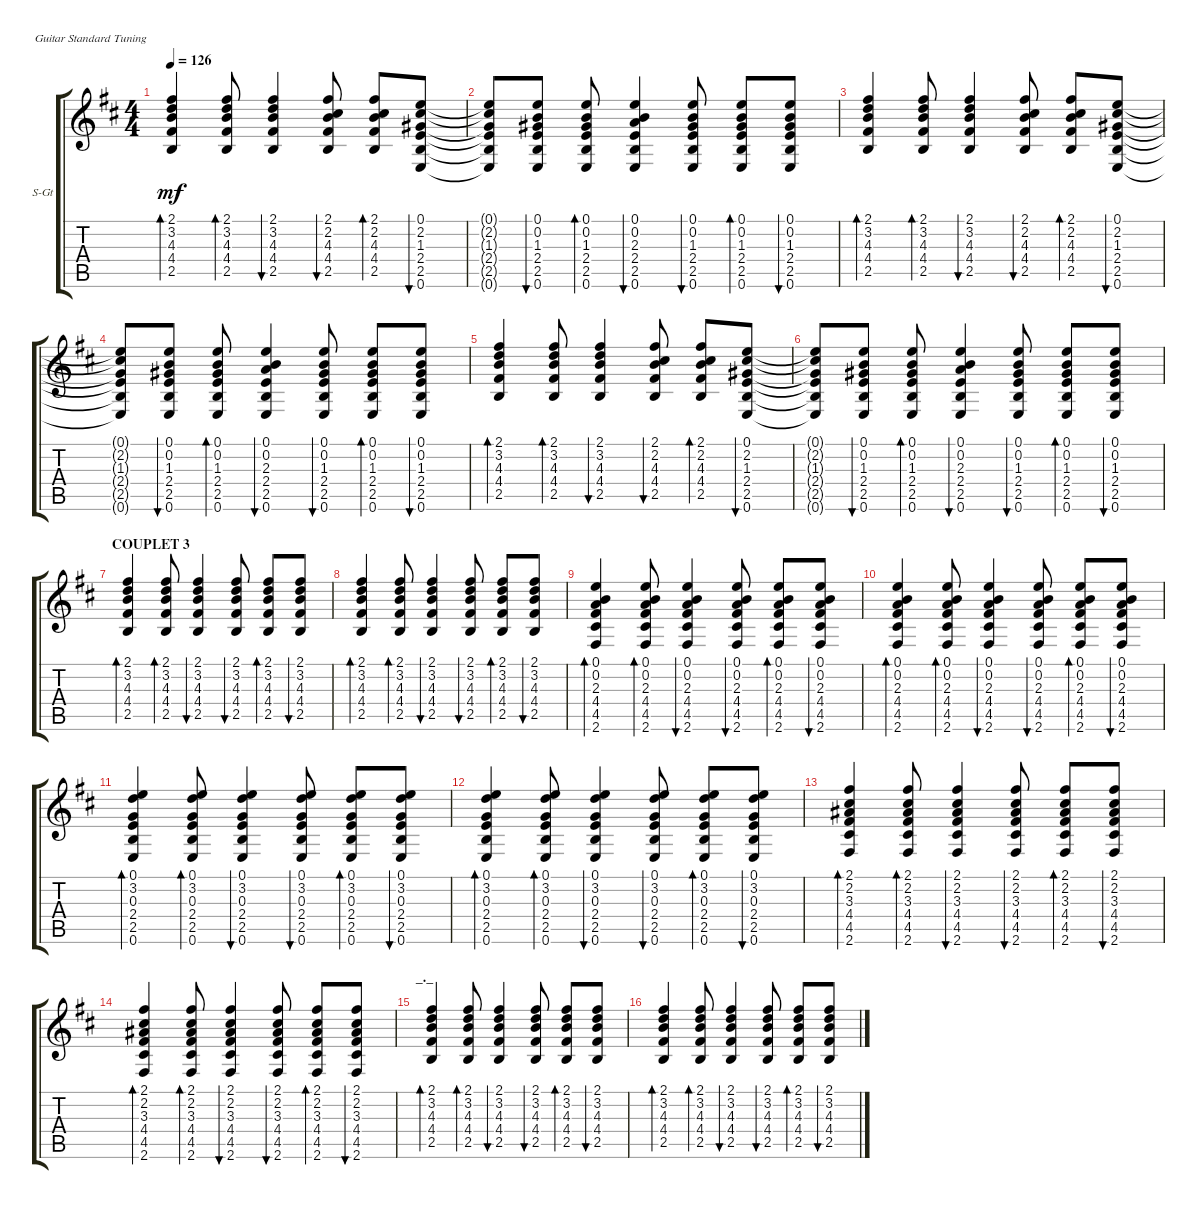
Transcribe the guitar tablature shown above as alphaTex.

\defaultSystemsLayout 4
\bracketExtendMode groupsimilarinstruments
\firstSystemTrackNameOrientation horizontal
\otherSystemsTrackNameOrientation horizontal
\track ("Steel Guitar" "S-Gt") {instrument acousticguitarsteel}
\staff {score tabs}
\tuning (E4 B3 G3 D3 A2 E2)
\ts (4 4)
\tempo 126
\clef g2
\ks bminor
(4.4 2.5 4.3 3.2 2.1).4{bd 30 dy mf} (4.4 2.5 4.3 3.2 2.1).8{bd 30} (4.4 2.5 4.3 3.2 2.1).4{bu 30} (4.4 2.5 4.3 2.2 2.1).8{bu 30} (4.4 2.5 4.3 2.2 2.1).8{bd 30} (2.4 2.5 1.3 2.2 0.1 0.6).8{bu 30} |
(2.4{t} 0.6{t} 2.5{t} 1.3{t} 2.2{t} 0.1{t}).8 (2.4 0.6 2.5 1.3 0.2 0.1).8{bu 30} (2.4 0.6 2.5 1.3 0.2 0.1).8{bd 30} (2.4 0.6 2.5 2.3 0.2 0.1).4{bu 30} (2.4 0.6 2.5 1.3 0.2 0.1).8{bu 30} (2.4 0.6 2.5 1.3 0.2 0.1).8{bd 30} (2.4 0.6 2.5 1.3 0.2 0.1).8{bu 30} |
(4.4 2.5 4.3 3.2 2.1).4{bd 30} (4.4 2.5 4.3 3.2 2.1).8{bd 30} (4.4 2.5 4.3 3.2 2.1).4{bu 30} (4.4 2.5 4.3 2.2 2.1).8{bu 30} (4.4 2.5 4.3 2.2 2.1).8{bd 30} (2.4 2.5 1.3 2.2 0.1 0.6).8{bu 30} |
(2.4{t} 0.6{t} 2.5{t} 1.3{t} 2.2{t} 0.1{t}).8 (2.4 0.6 2.5 1.3 0.2 0.1).8{bu 30} (2.4 0.6 2.5 1.3 0.2 0.1).8{bd 30} (2.4 0.6 2.5 2.3 0.2 0.1).4{bu 30} (2.4 0.6 2.5 1.3 0.2 0.1).8{bu 30} (2.4 0.6 2.5 1.3 0.2 0.1).8{bd 30} (2.4 0.6 2.5 1.3 0.2 0.1).8{bu 30} |
(4.4 2.5 4.3 3.2 2.1).4{bd 30} (4.4 2.5 4.3 3.2 2.1).8{bd 30} (4.4 2.5 4.3 3.2 2.1).4{bu 30} (4.4 2.5 4.3 2.2 2.1).8{bu 30} (4.4 2.5 4.3 2.2 2.1).8{bd 30} (2.4 2.5 1.3 2.2 0.1 0.6).8{bu 30} |
(2.4{t} 0.6{t} 2.5{t} 1.3{t} 2.2{t} 0.1{t}).8 (2.4 0.6 2.5 1.3 0.2 0.1).8{bu 30} (2.4 0.6 2.5 1.3 0.2 0.1).8{bd 30} (2.4 0.6 2.5 2.3 0.2 0.1).4{bu 30} (2.4 0.6 2.5 1.3 0.2 0.1).8{bu 30} (2.4 0.6 2.5 1.3 0.2 0.1).8{bd 30} (2.4 0.6 2.5 1.3 0.2 0.1).8{bu 30} |
\section ("" "COUPLET 3")
(4.4 2.5 4.3 3.2 2.1).4{bd 30} (4.4 2.5 4.3 3.2 2.1).8{bd 30} (4.4 2.5 4.3 3.2 2.1).4{bu 30} (4.4 2.5 4.3 3.2 2.1).8{bu 30} (4.4 2.5 4.3 3.2 2.1).8{bd 30} (4.4 2.5 4.3 3.2 2.1).8{bu 30} |
(4.4 2.5 4.3 3.2 2.1).4{bd 30} (4.4 2.5 4.3 3.2 2.1).8{bd 30} (4.4 2.5 4.3 3.2 2.1).4{bu 30} (4.4 2.5 4.3 3.2 2.1).8{bu 30} (4.4 2.5 4.3 3.2 2.1).8{bd 30} (4.4 2.5 4.3 3.2 2.1).8{bu 30} |
(4.4 4.5 2.3 0.2 0.1 2.6).4{bd 30} (4.4 4.5 2.3 0.2 0.1 2.6).8{bd 30} (4.4 4.5 2.3 0.2 0.1 2.6).4{bu 30} (4.4 4.5 2.3 0.2 0.1 2.6).8{bu 30} (4.4 4.5 2.3 0.2 0.1 2.6).8{bd 30} (4.4 4.5 2.3 0.2 0.1 2.6).8{bu 30} |
(4.4 4.5 2.3 0.2 0.1 2.6).4{bd 30} (4.4 4.5 2.3 0.2 0.1 2.6).8{bd 30} (4.4 4.5 2.3 0.2 0.1 2.6).4{bu 30} (4.4 4.5 2.3 0.2 0.1 2.6).8{bu 30} (4.4 4.5 2.3 0.2 0.1 2.6).8{bd 30} (4.4 4.5 2.3 0.2 0.1 2.6).8{bu 30} |
(2.4 0.6 2.5 0.3 3.2 0.1).4{bd 30} (2.4 0.6 2.5 0.3 3.2 0.1).8{bd 30} (2.4 0.6 2.5 0.3 3.2 0.1).4{bu 30} (2.4 0.6 2.5 0.3 3.2 0.1).8{bu 30} (2.4 0.6 2.5 0.3 3.2 0.1).8{bd 30} (2.4 0.6 2.5 0.3 3.2 0.1).8{bu 30} |
(2.4 0.6 2.5 0.3 3.2 0.1).4{bd 30} (2.4 0.6 2.5 0.3 3.2 0.1).8{bd 30} (2.4 0.6 2.5 0.3 3.2 0.1).4{bu 30} (2.4 0.6 2.5 0.3 3.2 0.1).8{bu 30} (2.4 0.6 2.5 0.3 3.2 0.1).8{bd 30} (2.4 0.6 2.5 0.3 3.2 0.1).8{bu 30} |
(4.4 4.5 3.3 2.2 2.1 2.6).4{bd 30} (4.4 4.5 3.3 2.2 2.1 2.6).8{bd 30} (4.4 4.5 3.3 2.2 2.1 2.6).4{bu 30} (4.4 4.5 3.3 2.2 2.1 2.6).8{bu 30} (4.4 4.5 3.3 2.2 2.1 2.6).8{bd 30} (4.4 4.5 3.3 2.2 2.1 2.6).8{bu 30} |
(4.4 4.5 3.3 2.2 2.1 2.6).4{bd 30} (4.4 4.5 3.3 2.2 2.1 2.6).8{bd 30} (4.4 4.5 3.3 2.2 2.1 2.6).4{bu 30} (4.4 4.5 3.3 2.2 2.1 2.6).8{bu 30} (4.4 4.5 3.3 2.2 2.1 2.6).8{bd 30} (4.4 4.5 3.3 2.2 2.1 2.6).8{bu 30} |
\section ("" "_._")
(4.4 2.5 4.3 3.2 2.1).4{bd 30} (4.4 2.5 4.3 3.2 2.1).8{bd 30} (4.4 2.5 4.3 3.2 2.1).4{bu 30} (4.4 2.5 4.3 3.2 2.1).8{bu 30} (4.4 2.5 4.3 3.2 2.1).8{bd 30} (4.4 2.5 4.3 3.2 2.1).8{bu 30} |
(4.4 2.5 4.3 3.2 2.1).4{bd 30} (4.4 2.5 4.3 3.2 2.1).8{bd 30} (4.4 2.5 4.3 3.2 2.1).4{bu 30} (4.4 2.5 4.3 3.2 2.1).8{bu 30} (4.4 2.5 4.3 3.2 2.1).8{bd 30} (4.4 2.5 4.3 3.2 2.1).8{bu 30}
